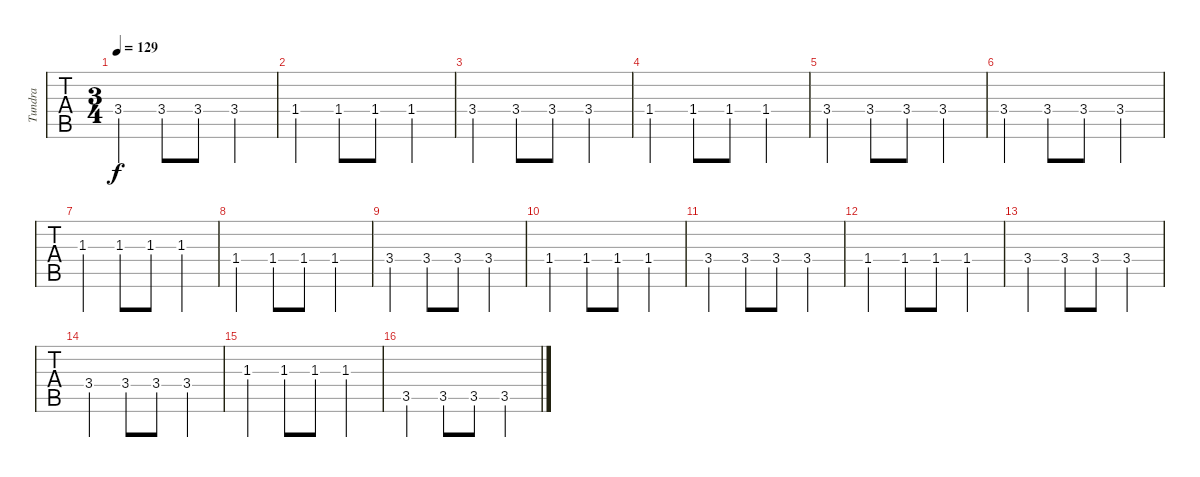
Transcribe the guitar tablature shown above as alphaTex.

\track ("Tundra" "Tundra") {instrument electricbassfinger}
\staff {tabs}
\tuning (C3 G2 D2 A1 E1 B0) {hide}
\ts (3 4)
\tempo 129
\clef f4
\ks c
3.4.4{dy f} 3.4.8 3.4.8 3.4.4 |
1.4.4 1.4.8 1.4.8 1.4.4 |
3.4.4 3.4.8 3.4.8 3.4.4 |
1.4.4 1.4.8 1.4.8 1.4.4 |
3.4.4 3.4.8 3.4.8 3.4.4 |
3.4.4 3.4.8 3.4.8 3.4.4 |
1.3.4 1.3.8 1.3.8 1.3.4 |
1.4.4 1.4.8 1.4.8 1.4.4 |
3.4.4 3.4.8 3.4.8 3.4.4 |
1.4.4 1.4.8 1.4.8 1.4.4 |
3.4.4 3.4.8 3.4.8 3.4.4 |
1.4.4 1.4.8 1.4.8 1.4.4 |
3.4.4 3.4.8 3.4.8 3.4.4 |
3.4.4 3.4.8 3.4.8 3.4.4 |
1.3.4 1.3.8 1.3.8 1.3.4 |
3.5.4 3.5.8 3.5.8 3.5.4
